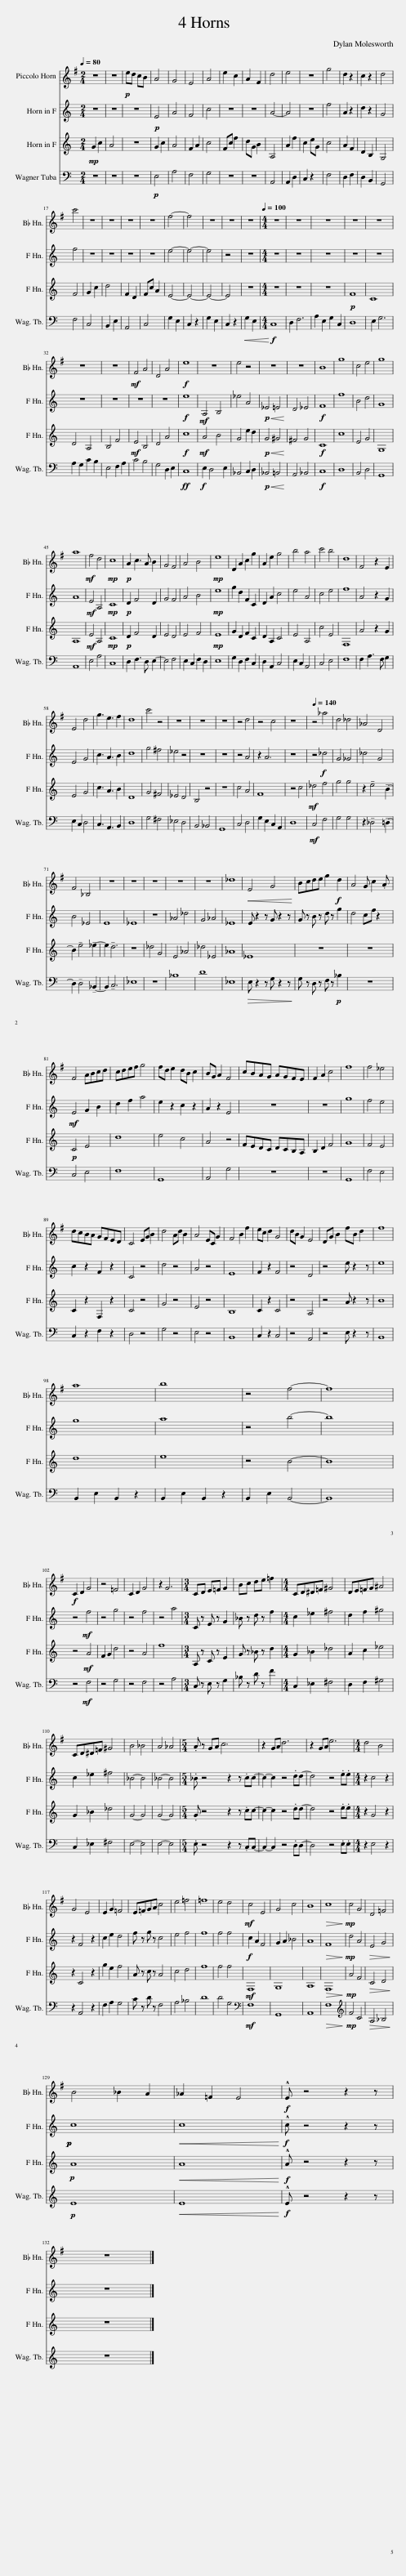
X:1
%%score 1 2 3 4
L:1/8
Q:1/4=80
M:2/4
I:linebreak $
K:none
V:1 treble transpose=-2
V:2 treble transpose=-7
V:3 treble transpose=-7
V:4 bass transpose=-7
V:1
[K:G] z4 | z4 |!p! ed cB | A4 | G4 | %5
 E4 | A4 | e2 c2 | A2 F2 | d4 | %10
 e4 | z4 | g4 | d2 z2 | c2 z2 | %15
 d4 |$ c'4 | z4 | z4 | z4 | %20
 z4 | f4- | f4 | z4 | z4 | %25
 z4 |[M:4/4][Q:1/4=100] z8 | z8 | z8 | z8 | %30
 z8 |$ z8 | z8 |!mf! F4 A4 | D4 A4 | %35
!f! e8 | z8 | e4 z4 | z8 | z8 | %40
 B8 | g8 | c4 e4 | g8 |$ a8 | %45
!mf! f4 d4 |!mp! c8 |!p! A2 c3 A B2 | G4 F4 | A4 B4 | %50
!mp! e8 | D2 A2 c2 g2 | A2 e2 g4 | b4 a4 | c'4 b4 | %55
 d8 | F4 z2 E2 |$ E4 d4 | g3 e3 f2 | d8 | %60
 c'4 z4 | z8 | z8 | z8 | z4 d4 | %65
 z4 c4 | z8 |[Q:1/4=140] z4 _a4 | d4 _d4 | _A4 D4 |$ %70
 F4 _B,4 | z8 | z8 | z8 | z8 | %75
 z8 | _d8 |!<(! E4 G4!<)! | Bcde g2!f! d2 | A4 G c2 .A |$ %80
 F4 ABcd | cdef g4 | fd e2 dB c2 | BG A2 F4 | cBAG AGFE | %85
 F2 A2 c4 | f8 | f4 _e4 |$ dcBA GFED | C4 EG B2 | %90
 d4 Ad B2 | A4 EC G2 | F4 B2 f2 | ec d2 G4 | dB G2 E4 | %95
 DG B2 fB d2 | f8 |$ a8 | b8 | z4 f4- | %100
 f8 |$!f! C2 D2 G4 | z4 =F4 | C2 D2 G4 | z2 G6 | %105
[M:3/4] CD E=F G2 | Bc de =f2 |[M:4/4] CD^D=F ^G4 | DE=FG ^A4 |$ CD^D=F ^G4 | %110
 B4 _B4 | A4 _A4 |[M:5/4] .A z GA c6 | z2 GA d6 | z2 GA e6 | %115
[M:4/4] d4 B4 |$ G4 E4 | E2 G2 =F4 | E=FGA c4 | e4 =f4 | %120
 =f8 | e4 d4 |!mf! c4 E4 | G4 c4 | B8 | %125
!>(! c8!>)! |!mp! c4 G4 | D4 =F4 |$ B4 _B2 A2 | _A2 =F2 E4 | %130
!f! !^!E z4 z2 z |$ z8 |] %132
V:2
[K:C] z4 | z4 | z4 |!p! E4 | A4 | %5
 F4 | c4 | z4 | z4 | A4- | %10
 A4 | z4 | f4 | A2 z2 | d2 z2 | %15
 G4 |$ f4 | z4 | z4 | z4 | %20
 z4 | e4- | e4- | e4 | z4 | %25
 z4 |[M:4/4] z8 | z8 | z8 | z8 | %30
 z8 |$ z8 | z8 | z8 | z8 | %35
!f! e8 |!mf! A,4 B,4 | _e4 A4 |!p!!<(! _E4 =E4!<)! | D4 _E4 | %40
!f! F8 | f8 | B4 d4 | G8 |$ A8 | %45
!mf! E4 A,4 |!mp! C8 |!p! D2 F4 D2 | G4 F4 | A4 B4 | %50
!mp! e8 | g2 d2 F2 C2 | D2 A2 c4 | e4 A4 | c4 e4 | %55
 f8 | A4 z2 G2 |$ E4 G4 | c3 A3 B2 | d8 | %60
 g4 ^f4 | _e4 z4 | z8 | z8 | z4 A4 | %65
 z2 A6 | z8 | z4!f! _d4 | G4 _G4 | _d4 G4 |$ %70
 B4 _E4 | E8 | _E8 | z8 | _A4 _d4 | %75
 G4 _A4 | _E8 | E z2 z G z2 z | G z B z d z g2 | d4 cf z2 |$ %80
!mf! E4 G2 B2 | d2 f2 a4 | e2 z2 c2 z2 | A2 z2 E4 | z8 | %85
 z8 | g8 | f4 e4 |$ c2 z2 F2 z2 | C4 z4 | %90
 d4 z4 | A4 z4 | E8 | F2 z2 F4 | z4 D4 | %95
 z4 e z2 z | e8 |$ g8 | a8 | z4 b4- | %100
 b8 |$ z4!mf! f4 | z4 g4 | z4 f4 | z4 a4 | %105
[M:3/4] C z E z G2 | _B z d z f2 |[M:4/4] c2 _e2 ^f4 | d2 f2 ^g4 |$ c2 _e2 ^f4 | %110
 _B4- B4 | _B4- B4 |[M:5/4] ._B z4 z2 z .cc- | c2- c2 z4 .dd- | d4 z4 .e.e | %115
[M:4/4] z2 c4 z2 |$ z2 F4 z2 | c2 e2 d4 | f z g z c4 | e4 f4 | %120
 f8 | f4 f4 |!f! c2 A2 F4 | G2 A2 _B4 | A8 | %125
!>(! F8!>)! |!mp! d4 A4 |!>(! E4 G4!>)! |$!p!!p! c8 |!<(! c8!<)! | %130
!f! !^!c z4 z2 z |$ z8 |] %132
V:3
[K:C]!mp! G2 c2 | A4 | z4 | G2 c2 | A4 | %5
 F2 A2 | c4 | Fc f2 | dG B2 | A,4 | %10
 A2 f2 | c2 eG | c4 | A2 F2 | D2 B,2 | %15
 G,4 |$ F4 | G2 c2 | d4 | F2 D2 | %20
 Fc A2 | E4- | E4- | E4- | E4 | %25
 z4 |[M:4/4] z8 | z8 | z8 |!p! F8 | %30
 C8 |$ D4 A,4 | B,4 F4 |!mf! E4 B,4 | D4 A4 | %35
!f! c8 |!mf! A4 B4 | G4 e2 d2 |!p!!<(! G4 ^G4!<)! | ^F4 G4 | %40
!f! C8 | c8 | E4 G4 | G,8 |$ A,8 | %45
!mf! E4 A,4 |!mp! C8 |!p! D2 F4 D2 | E4 D4 | E4 F4 | %50
!mp! E8 | G2 D2 F2 C2 | D2 A,2 C4 | E4 A,4 | c4 E4 | %55
 F,8 | A4 z2 G2 |$ E4 G4 | c3 A3 B2 | D8 | %60
 G4 ^F4 | _E4 D4 | B,4 z4 | z8 | c4 A4 | %65
 F8 | z4 c4 |!mf! _d4 f4 | g4 g4 | z2 !tenuto!e4 !tenuto!B2- |$ %70
 B2 !tenuto!e4 !tenuto!_e2- | e2 !tenuto!d6 | z8 | _d4 G4 | E4 _A4 | %75
 _d4 _E4 | _A8 | _E8 | z8 | z8 |$ %80
!p! C4 E4 | d8 | e4 c4 | A4 z4 | FEDC DCB,A, | %85
 B,2 D2 F4 | G8 | F4 E4 |$ C2 z2 F,2 z2 | C4 z4 | %90
 G4 z4 | E4 z4 | B,8 | C2 z2 C4 | z4 A,4 | %95
 z4 A z2 z | B8 |$ d8 | e8 | z4 B4- | %100
 B8 |$ z4!mf! A4 | F2 G2 d4 | z4 A4 | f8 | %105
[M:3/4] A, z C z E2 | G z _B z d2 |[M:4/4] G2 _B2 _d4 | A2 c2 _e4 |$ G2 _B2 _d4 | %110
 G4- G4 | G4- G4 |[M:5/4] .G z4 z2 z .cc- | c2- c2 z4 .dd- | d4 z4 .e.e | %115
[M:4/4] z2 G4 z2 |$ z2 C4 z2 | g2 e2 f4 | A z c z A4 | c4 d4 | %120
 f8 | f4 f4 |!mf! F,8 | G,8 | A,8 | %125
!>(! F,8!>)! |!mp! A4 F4 |!>(! C4 D4!>)! |$!p! A8 |!<(! A8!<)! | %130
!f! !^!A z4 z2 z |$ z8 |] %132
V:4
[K:C] z4 | z4 | z4 |!p! E,4 | A,4 | %5
 F,4 | G,4 | z4 | z4 | A,,4 | %10
 A,,2 D,2 | C,2 z2 | F,4 | D,2 F,2 | D,2 B,,2 | %15
 G,,4 |$ F,4 | C,4 | B,,2 E,2 | A,,4 | %20
 C,4 | G,2 E,2 | C,2 z2 | G,2 E,2 | C,2 z2 | %25
!<(! G,2 E,2!<)! |[M:4/4]!f! C,8 | D,2 F,6 | A,2 E,2 G,2 C,2 | D,8 | %30
 E,2 G,6 |$ A,2 G,2 C2 B,2 | E,4 F,2 A,2 | C4 B,4 | G,4 D,2 E,2 | %35
!ff! C,8 |!f! E,2 D,4 E,2 | _B,,4 C,2 D,2 |!p!!<(! _B,,4 =B,,4!<)! | A,,4 _B,,4 | %40
!f! C,8 | D,8 | B,,4 D,4 | G,,8 |$ A,,8 | %45
 E,4 A,4 | C,8 | D,2 F,3 D, E,2- | E,4 F,4 | E,2 C,2 F,2 D,2 | %50
 E,8 | G,2 D,2 F,2 C,2 | D,2 A,,2 C,4 | E,2 C,2 A,,4 | C,4 E,4 | %55
 F,8 | F,2 A,3 F, G,2 |$ E,2 C,2 D,4 | C,3 A,,3 B,,2 | D,8 | %60
 G,4 ^F,4 | _E,4 D,4 | B,,4 _B,,4 | G,,8 | C,4 D,4 | %65
 G,2 E,2 C,2 A,,2 | D,8 |!mf! C,4 F,4 | G,4 G,4 | z2 !tenuto!_D,4 !tenuto!=D,2- |$ %70
 D,2 !tenuto!D,4 !tenuto!_B,,2- | B,,2 !tenuto!C,6 | _E,8 | z8 | _B,8 | %75
 D8 | _E,8 |!>(! E, z2 z G, z2 z!>)! | G, z D, z F, z!p! _B,2 | z8 |$ %80
 C,4 E,4 | F,8 | G,,8 | A,,4 G,4 | z8 | %85
 z8 | G,,8 | F,4 E,4 |$ C,2 z2 F,2 z2 | D,4 z4 | %90
 G,4 z4 | E,4 z4 | B,,8 | C,2 z2 C,4 | z4 A,,4 | %95
 z4 E, z2 z | B,,8 |$ B,,2 E,2 B,,2 z2 | B,,2 E,2 B,,2 z2 | B,,2 E,2 B,,4- | %100
 B,,8 |$ z4!mf! F,4 | z4 G,4 | z4 F,4 | z4 A,4 | %105
[M:3/4] C, z E, z G,2 | _B, z D z F2 |[M:4/4] C,2 _E,2 ^F,4 | D,2 F,2 ^G,4 |$ C,2 _E,2 ^F,4 | %110
 E,4- E,4 | E,4- E,4 |[M:5/4] .E, z4 z2 z .C,C,- | C,2- C,2 z4 .D,D,- | D,4 z4 .E,.E, | %115
[M:4/4] z2 E,4 z2 |$ z2 A,,4 z2 | F,2 A,2 G,4 | C z D z F,4 | A,4 _B,4 | %120
 D8 | D4 G,4 |[K:bass]!mf! F,8 | G,,8 | A,,8 | %125
!>(! F,8!>)! |[K:treble]!mp! F4 C4 |!>(! A,4 _B,4!>)! |$!p! E8 |!<(! E8!<)! | %130
!f! !^!E z4 z2 z |$ z8 |] %132
